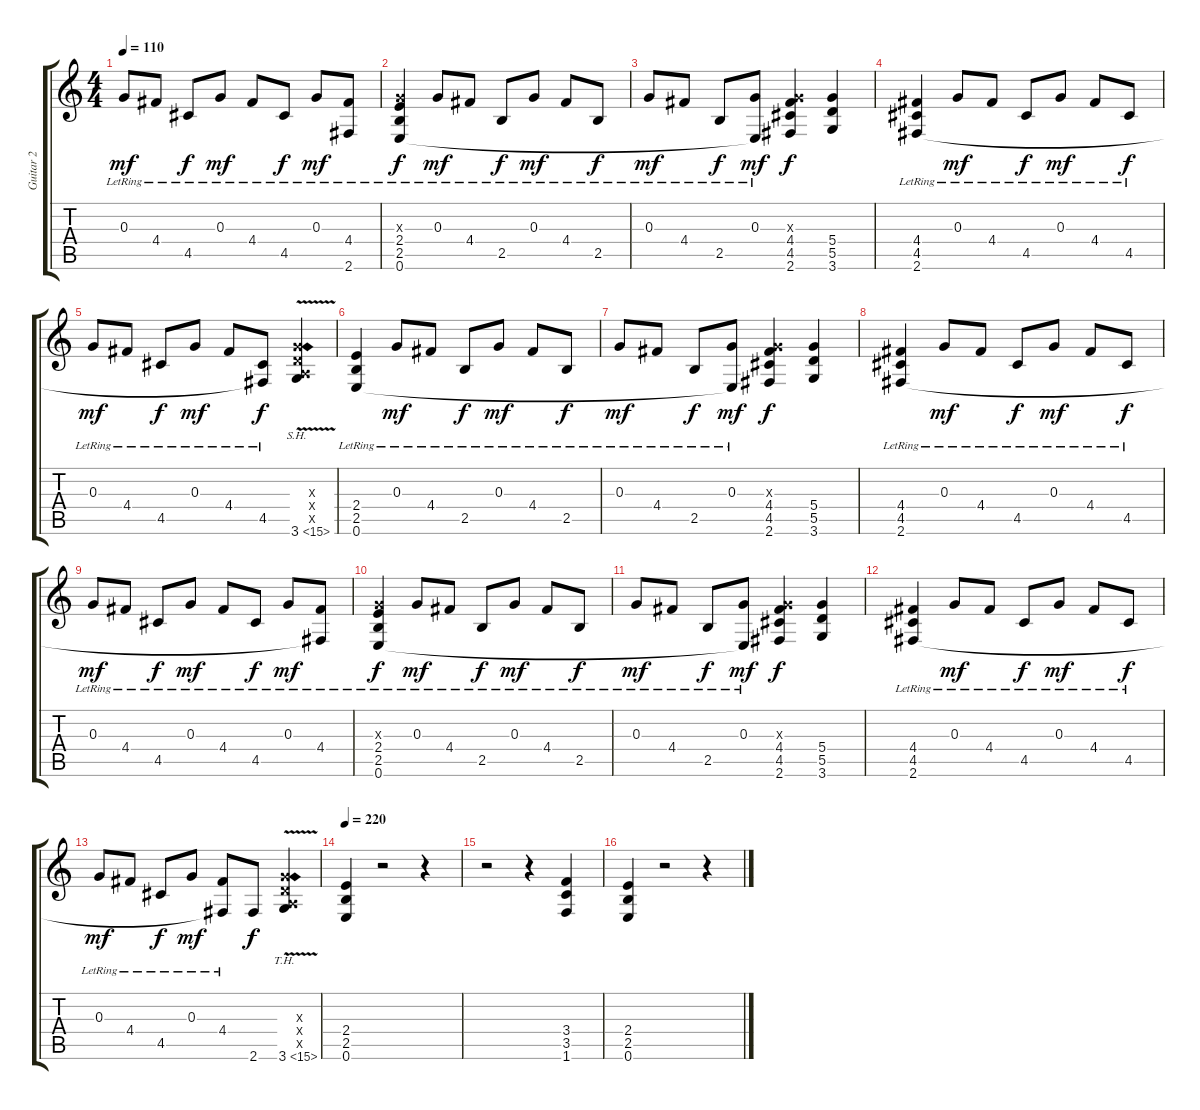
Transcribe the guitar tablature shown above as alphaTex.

\track ("Guitar 2" "Guitar 2") {instrument distortionguitar}
\staff {score tabs}
\tuning (E4 B3 G3 D3 A2 E2) {hide}
\ts (4 4)
\tempo 110
\clef g2
\ks c
0.3{lr}.8{dy mf} 4.4{lr}.8 4.5{lr}.8{dy f} 0.3{lr}.8{dy mf} 4.4{lr}.8 4.5{lr}.8{dy f} 0.3{lr}.8{dy mf} (4.4{lr} 2.6{t}).8 |
(0.3{x} 2.4{lr} 2.5{lr} 0.6).4{dy f} 0.3{lr}.8{dy mf} 4.4{lr}.8 2.5{lr}.8{dy f} 0.3{lr}.8{dy mf} 4.4{lr}.8 2.5{lr}.8{dy f} |
0.3{lr}.8{dy mf} 4.4{lr}.8 2.5{lr}.8{dy f} (0.3{lr} 0.6{t}).8{dy mf} (0.3{x} 4.4 4.5 2.6).4{dy f} (5.4 5.5 3.6).4 |
(4.4{lr} 4.5{lr} 2.6).4 0.3{lr}.8{dy mf} 4.4{lr}.8 4.5{lr}.8{dy f} 0.3{lr}.8{dy mf} 4.4{lr}.8 4.5{lr}.8{dy f} |
0.3{lr}.8{dy mf} 4.4{lr}.8 4.5{lr}.8{dy f} 0.3{lr}.8{dy mf} 4.4{lr}.8 (4.5{lr} 2.6{t}).8{dy f} (0.3{x} 0.4{x} 0.5{x} 3.6{sh 12 v}).4 |
(2.4{lr} 2.5{lr} 0.6).4 0.3{lr}.8{dy mf} 4.4{lr}.8 2.5{lr}.8{dy f} 0.3{lr}.8{dy mf} 4.4{lr}.8 2.5{lr}.8{dy f} |
0.3{lr}.8{dy mf} 4.4{lr}.8 2.5{lr}.8{dy f} (0.3{lr} 0.6{t}).8{dy mf} (0.3{x} 4.4 4.5 2.6).4{dy f} (5.4 5.5 3.6).4 |
(4.4{lr} 4.5{lr} 2.6).4 0.3{lr}.8{dy mf} 4.4{lr}.8 4.5{lr}.8{dy f} 0.3{lr}.8{dy mf} 4.4{lr}.8 4.5{lr}.8{dy f} |
0.3{lr}.8{dy mf} 4.4{lr}.8 4.5{lr}.8{dy f} 0.3{lr}.8{dy mf} 4.4{lr}.8 4.5{lr}.8{dy f} 0.3{lr}.8{dy mf} (4.4{lr} 2.6{t}).8 |
(0.3{x} 2.4{lr} 2.5{lr} 0.6).4{dy f} 0.3{lr}.8{dy mf} 4.4{lr}.8 2.5{lr}.8{dy f} 0.3{lr}.8{dy mf} 4.4{lr}.8 2.5{lr}.8{dy f} |
0.3{lr}.8{dy mf} 4.4{lr}.8 2.5{lr}.8{dy f} (0.3{lr} 0.6{t}).8{dy mf} (0.3{x} 4.4 4.5 2.6).4{dy f} (5.4 5.5 3.6).4 |
(4.4{lr} 4.5{lr} 2.6).4 0.3{lr}.8{dy mf} 4.4{lr}.8 4.5{lr}.8{dy f} 0.3{lr}.8{dy mf} 4.4{lr}.8 4.5{lr}.8{dy f} |
0.3{lr}.8{dy mf} 4.4{lr}.8 4.5{lr}.8{dy f} 0.3{lr}.8{dy mf} (4.4{lr} 2.6{t}).8 2.6.8{dy f} (0.3{x} 0.4{x} 0.5{x} 3.6{th 12 v}).4 |
\tempo 220
(2.4 2.5 0.6).4 r.2 r.4 |
r.2 r.4 (3.4 3.5 1.6).4 |
(2.4 2.5 0.6).4 r.2 r.4
